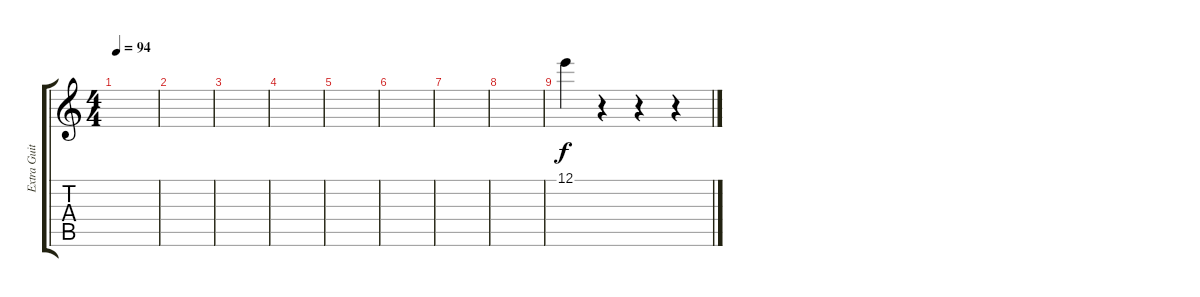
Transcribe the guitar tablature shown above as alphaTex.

\track ("Extra Guitar" "Extra Guit") {instrument overdrivenguitar}
\staff {score tabs}
\tuning (E4 B3 G3 D3 A2 D2) {hide}
\ts (4 4)
\tempo 94
\clef g2
\ks c
|
|
|
|
|
|
|
|
12.1.4 r.4 r.4 r.4
